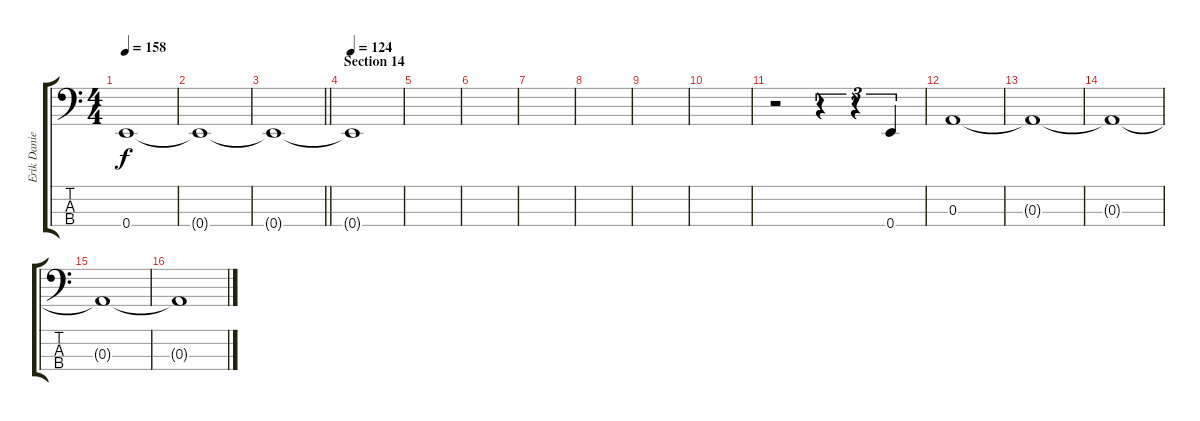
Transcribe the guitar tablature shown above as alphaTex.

\track ("Erik Danielsson" "Erik Danie") {instrument electricbasspick}
\staff {score tabs}
\tuning (G2 D2 A1 E1) {hide}
\ts (4 4)
\tempo 158
\clef f4
\ks c
0.4{t}.1{dy f} |
0.4{t}.1 |
\barLineRight lightlight
0.4{t}.1 |
\section ("" "Section 14")
\tempo 124
0.4{t}.1 |
|
|
|
|
|
|
r.2 r.4{tu (3 2)} r.4{tu (3 2)} 0.4.4{tu (3 2)} |
0.3.1 |
0.3{t}.1 |
0.3{t}.1 |
0.3{t}.1 |
0.3{t}.1
